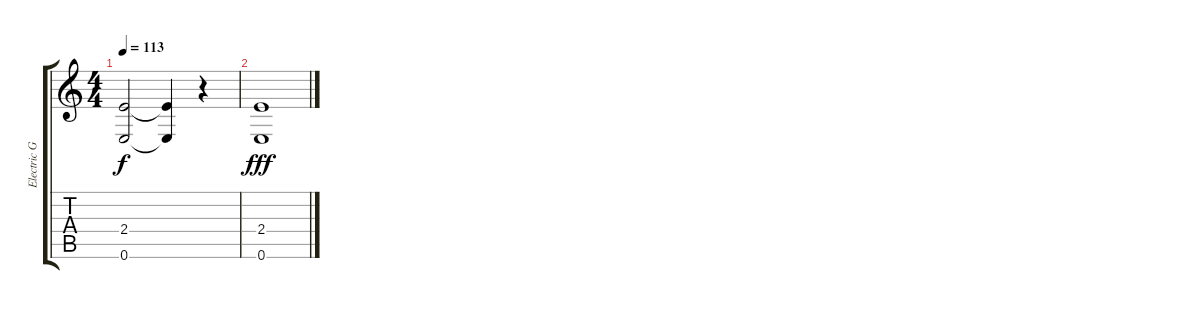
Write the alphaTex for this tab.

\track ("Electric Guitar" "Electric G") {instrument distortionguitar}
\staff {score tabs}
\tuning (E4 B3 G3 D3 A2 E2) {hide}
\ts (4 4)
\tempo 113
\clef g2
\ks c
(2.4{t} 0.6{t}).2{dy f} (2.4{t} 0.6{t}).4 r.4 |
(2.4 0.6).1{dy fff}
